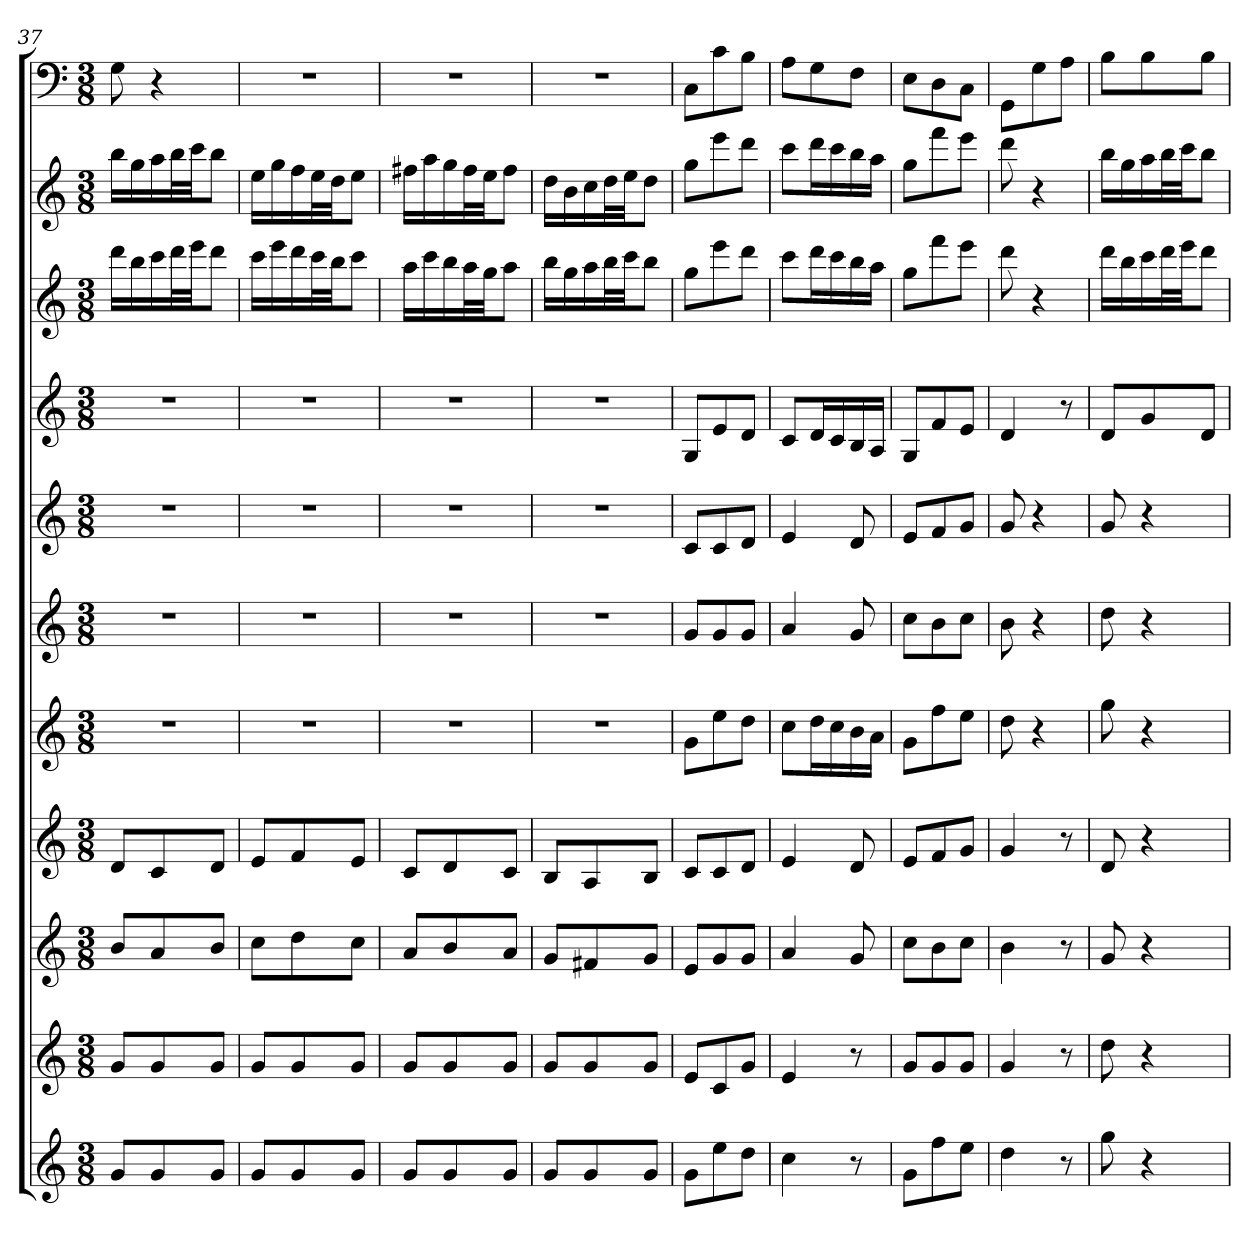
**kern	**kern	**kern	**kern	**kern	**kern	**kern	**kern	**kern	**kern	**kern
*part11	*part10	*part9	*part8	*part7	*part6	*part5	*part4	*part3	*part2	*part1
*staff11	*staff10	*staff9	*staff8	*staff7	*staff6	*staff5	*staff4	*staff3	*staff2	*staff1
*k[]	*k[]	*k[]	*k[]	*k[]	*k[]	*k[]	*k[]	*k[]	*k[]	*k[]
*C:	*C:	*C:	*C:	*C:	*C:	*C:	*C:	*C:	*C:	*C:
*M3/8	*M3/8	*M3/8	*M3/8	*M3/8	*M3/8	*M3/8	*M3/8	*M3/8	*M3/8	*M3/8
=37	=37	=37	=37	=37	=37	=37	=37	=37	=37	=37
8gL	8gL	8bL	8dL	4.r	4.r	4.r	4.r	16dddLL	16bbLL	8G
.	.	.	.	.	.	.	.	16bb	16gg	.
8g	8g	8a	8c	.	.	.	.	16ccc	16aa	4r
.	.	.	.	.	.	.	.	32dddL	32bbL	.
.	.	.	.	.	.	.	.	32eeeJJ	32cccJJ	.
8gJ	8gJ	8bJ	8dJ	.	.	.	.	8dddJ	8bbJ	.
=38	=38	=38	=38	=38	=38	=38	=38	=38	=38	=38
8gL	8gL	8ccL	8eL	4.r	4.r	4.r	4.r	16cccLL	16eeLL	4.r
.	.	.	.	.	.	.	.	16eee	16gg	.
8g	8g	8dd	8f	.	.	.	.	16ddd	16ff	.
.	.	.	.	.	.	.	.	32cccL	32eeL	.
.	.	.	.	.	.	.	.	32bbJJ	32ddJJ	.
8gJ	8gJ	8ccJ	8eJ	.	.	.	.	8cccJ	8eeJ	.
=39	=39	=39	=39	=39	=39	=39	=39	=39	=39	=39
8gL	8gL	8aL	8cL	4.r	4.r	4.r	4.r	16aaLL	16ff#XLL	4.r
.	.	.	.	.	.	.	.	16ccc	16aa	.
8g	8g	8b	8d	.	.	.	.	16bb	16gg	.
.	.	.	.	.	.	.	.	32aaL	32ff#L	.
.	.	.	.	.	.	.	.	32ggJJ	32eeJJ	.
8gJ	8gJ	8aJ	8cJ	.	.	.	.	8aaJ	8ff#J	.
=40	=40	=40	=40	=40	=40	=40	=40	=40	=40	=40
8gL	8gL	8gL	8BL	4.r	4.r	4.r	4.r	16bbLL	16ddLL	4.r
.	.	.	.	.	.	.	.	16gg	16b	.
8g	8g	8f#X	8A	.	.	.	.	16aa	16cc	.
.	.	.	.	.	.	.	.	32bbL	32ddL	.
.	.	.	.	.	.	.	.	32cccJJ	32eeJJ	.
8gJ	8gJ	8gJ	8BJ	.	.	.	.	8bbJ	8ddJ	.
=41	=41	=41	=41	=41	=41	=41	=41	=41	=41	=41
8gL	8eL	8eL	8cL	8gL	8gL	8cL	8GL	8ggL	8ggL	8CL
8ee	8c	8g	8c	8ee	8g	8c	8e	8eee	8eee	8c
8ddJ	8gJ	8gJ	8dJ	8ddJ	8gJ	8dJ	8dJ	8dddJ	8dddJ	8BJ
=42	=42	=42	=42	=42	=42	=42	=42	=42	=42	=42
4cc	4e	4a	4e	8ccL	4a	4e	8cL	8cccL	8cccL	8AL
.	.	.	.	16ddL	.	.	16dL	16dddL	16dddL	8G
.	.	.	.	16cc	.	.	16c	16ccc	16ccc	.
8r	8r	8g	8d	16b	8g	8d	16B	16bb	16bb	8FJ
.	.	.	.	16aJJ	.	.	16AJJ	16aaJJ	16aaJJ	.
=43	=43	=43	=43	=43	=43	=43	=43	=43	=43	=43
8gL	8gL	8ccL	8eL	8gL	8ccL	8eL	8GL	8ggL	8ggL	8EL
8ff	8g	8b	8f	8ff	8b	8f	8f	8fff	8fff	8D
8eeJ	8gJ	8ccJ	8gJ	8eeJ	8ccJ	8gJ	8eJ	8eeeJ	8eeeJ	8CJ
=44	=44	=44	=44	=44	=44	=44	=44	=44	=44	=44
4dd	4g	4b	4g	8dd	8b	8g	4d	8ddd	8ddd	8GGL
.	.	.	.	4r	4r	4r	.	4r	4r	8G
8r	8r	8r	8r	.	.	.	8r	.	.	8AJ
=45	=45	=45	=45	=45	=45	=45	=45	=45	=45	=45
8gg	8dd	8g	8d	8gg	8dd	8g	8dL	16dddLL	16bbLL	8BL
.	.	.	.	.	.	.	.	16bb	16gg	.
4r	4r	4r	4r	4r	4r	4r	8g	16ccc	16aa	8B
.	.	.	.	.	.	.	.	32dddL	32bbL	.
.	.	.	.	.	.	.	.	32eeeJJ	32cccJJ	.
.	.	.	.	.	.	.	8dJ	8dddJ	8bbJ	8BJ
=	=	=	=	=	=	=	=	=	=	=
*-	*-	*-	*-	*-	*-	*-	*-	*-	*-	*-
